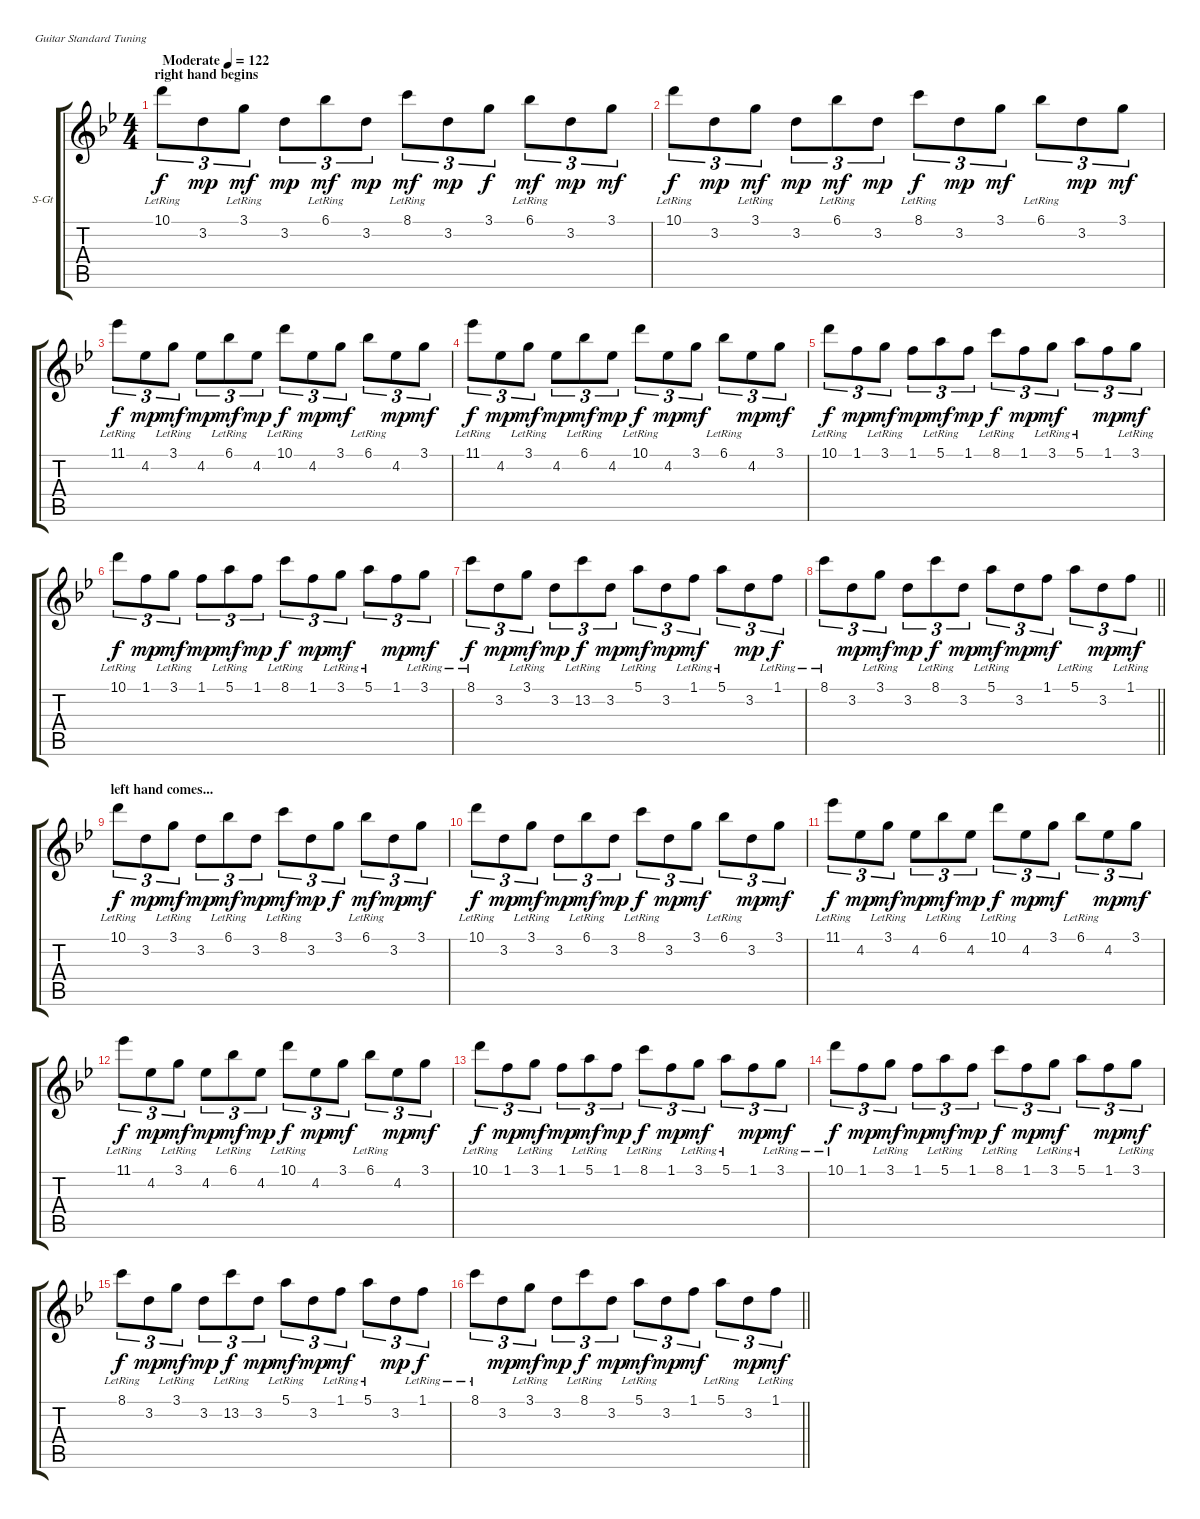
\bracketExtendMode groupsimilarinstruments
\firstSystemTrackNameOrientation horizontal
\otherSystemsTrackNameOrientation horizontal
\track ("right hand" "S-Gt") {instrument brightacousticpiano}
\staff {score tabs}
\tuning (E4 B3 G3 D3 A2 E2)
\displaytranspose 12
\ts (4 4)
\beaming (8 2 2 2 2)
\section ("" "right hand begins")
\tempo (122 "Moderate")
\clef g2
\ks gminor
10.1{lr}.8{tu (3 2) dy f instrument brightacousticpiano} 3.2.8{tu (3 2) dy mp} 3.1{lr}.8{tu (3 2) dy mf} 3.2.8{tu (3 2) dy mp} 6.1{lr}.8{tu (3 2) dy mf} 3.2.8{tu (3 2) dy mp} 8.1{lr}.8{tu (3 2) dy mf} 3.2.8{tu (3 2) dy mp} 3.1.8{tu (3 2) dy f} 6.1{lr}.8{tu (3 2) dy mf} 3.2.8{tu (3 2) dy mp} 3.1.8{tu (3 2) dy mf} |
10.1{lr}.8{tu (3 2) dy f} 3.2.8{tu (3 2) dy mp} 3.1{lr}.8{tu (3 2) dy mf} 3.2.8{tu (3 2) dy mp} 6.1{lr}.8{tu (3 2) dy mf} 3.2.8{tu (3 2) dy mp} 8.1{lr}.8{tu (3 2) dy f} 3.2.8{tu (3 2) dy mp} 3.1.8{tu (3 2) dy mf} 6.1{lr}.8{tu (3 2)} 3.2.8{tu (3 2) dy mp} 3.1.8{tu (3 2) dy mf} |
11.1{lr}.8{tu (3 2) dy f} 4.2.8{tu (3 2) dy mp} 3.1{lr}.8{tu (3 2) dy mf} 4.2.8{tu (3 2) dy mp} 6.1{lr}.8{tu (3 2) dy mf} 4.2.8{tu (3 2) dy mp} 10.1{lr}.8{tu (3 2) dy f} 4.2.8{tu (3 2) dy mp} 3.1.8{tu (3 2) dy mf} 6.1{lr}.8{tu (3 2)} 4.2.8{tu (3 2) dy mp} 3.1.8{tu (3 2) dy mf} |
11.1{lr}.8{tu (3 2) dy f} 4.2.8{tu (3 2) dy mp} 3.1{lr}.8{tu (3 2) dy mf} 4.2.8{tu (3 2) dy mp} 6.1{lr}.8{tu (3 2) dy mf} 4.2.8{tu (3 2) dy mp} 10.1{lr}.8{tu (3 2) dy f} 4.2.8{tu (3 2) dy mp} 3.1.8{tu (3 2) dy mf} 6.1{lr}.8{tu (3 2)} 4.2.8{tu (3 2) dy mp} 3.1.8{tu (3 2) dy mf} |
10.1{lr}.8{tu (3 2) dy f} 1.1.8{tu (3 2) dy mp} 3.1{lr}.8{tu (3 2) dy mf} 1.1.8{tu (3 2) dy mp} 5.1{lr}.8{tu (3 2) dy mf} 1.1.8{tu (3 2) dy mp} 8.1{lr}.8{tu (3 2) dy f} 1.1.8{tu (3 2) dy mp} 3.1{lr}.8{tu (3 2) dy mf} 5.1{lr}.8{tu (3 2)} 1.1.8{tu (3 2) dy mp} 3.1{lr}.8{tu (3 2) dy mf} |
10.1{lr}.8{tu (3 2) dy f} 1.1.8{tu (3 2) dy mp} 3.1{lr}.8{tu (3 2) dy mf} 1.1.8{tu (3 2) dy mp} 5.1{lr}.8{tu (3 2) dy mf} 1.1.8{tu (3 2) dy mp} 8.1{lr}.8{tu (3 2) dy f} 1.1.8{tu (3 2) dy mp} 3.1{lr}.8{tu (3 2) dy mf} 5.1{lr}.8{tu (3 2)} 1.1.8{tu (3 2) dy mp} 3.1{lr}.8{tu (3 2) dy mf} |
8.1{lr}.8{tu (3 2) dy f} 3.2.8{tu (3 2) dy mp} 3.1{lr}.8{tu (3 2) dy mf} 3.2.8{tu (3 2) dy mp} 13.2{lr}.8{tu (3 2) dy f} 3.2.8{tu (3 2) dy mp} 5.1{lr}.8{tu (3 2) dy mf} 3.2.8{tu (3 2) dy mp} 1.1{lr}.8{tu (3 2) dy mf} 5.1{lr}.8{tu (3 2)} 3.2.8{tu (3 2) dy mp} 1.1{lr}.8{tu (3 2) dy f} |
\barLineRight lightlight
8.1{lr}.8{tu (3 2)} 3.2.8{tu (3 2) dy mp} 3.1{lr}.8{tu (3 2) dy mf} 3.2.8{tu (3 2) dy mp} 8.1{lr}.8{tu (3 2) dy f} 3.2.8{tu (3 2) dy mp} 5.1{lr}.8{tu (3 2) dy mf} 3.2.8{tu (3 2) dy mp} 1.1.8{tu (3 2) dy mf} 5.1{lr}.8{tu (3 2)} 3.2.8{tu (3 2) dy mp} 1.1{lr}.8{tu (3 2) dy mf} |
\section ("" "left hand comes...")
10.1{lr}.8{tu (3 2) dy f} 3.2.8{tu (3 2) dy mp} 3.1{lr}.8{tu (3 2) dy mf} 3.2.8{tu (3 2) dy mp} 6.1{lr}.8{tu (3 2) dy mf} 3.2.8{tu (3 2) dy mp} 8.1{lr}.8{tu (3 2) dy mf} 3.2.8{tu (3 2) dy mp} 3.1.8{tu (3 2) dy f} 6.1{lr}.8{tu (3 2) dy mf} 3.2.8{tu (3 2) dy mp} 3.1.8{tu (3 2) dy mf} |
10.1{lr}.8{tu (3 2) dy f} 3.2.8{tu (3 2) dy mp} 3.1{lr}.8{tu (3 2) dy mf} 3.2.8{tu (3 2) dy mp} 6.1{lr}.8{tu (3 2) dy mf} 3.2.8{tu (3 2) dy mp} 8.1{lr}.8{tu (3 2) dy f} 3.2.8{tu (3 2) dy mp} 3.1.8{tu (3 2) dy mf} 6.1{lr}.8{tu (3 2)} 3.2.8{tu (3 2) dy mp} 3.1.8{tu (3 2) dy mf} |
11.1{lr}.8{tu (3 2) dy f} 4.2.8{tu (3 2) dy mp} 3.1{lr}.8{tu (3 2) dy mf} 4.2.8{tu (3 2) dy mp} 6.1{lr}.8{tu (3 2) dy mf} 4.2.8{tu (3 2) dy mp} 10.1{lr}.8{tu (3 2) dy f} 4.2.8{tu (3 2) dy mp} 3.1.8{tu (3 2) dy mf} 6.1{lr}.8{tu (3 2)} 4.2.8{tu (3 2) dy mp} 3.1.8{tu (3 2) dy mf} |
11.1{lr}.8{tu (3 2) dy f} 4.2.8{tu (3 2) dy mp} 3.1{lr}.8{tu (3 2) dy mf} 4.2.8{tu (3 2) dy mp} 6.1{lr}.8{tu (3 2) dy mf} 4.2.8{tu (3 2) dy mp} 10.1{lr}.8{tu (3 2) dy f} 4.2.8{tu (3 2) dy mp} 3.1.8{tu (3 2) dy mf} 6.1{lr}.8{tu (3 2)} 4.2.8{tu (3 2) dy mp} 3.1.8{tu (3 2) dy mf} |
10.1{lr}.8{tu (3 2) dy f} 1.1.8{tu (3 2) dy mp} 3.1{lr}.8{tu (3 2) dy mf} 1.1.8{tu (3 2) dy mp} 5.1{lr}.8{tu (3 2) dy mf} 1.1.8{tu (3 2) dy mp} 8.1{lr}.8{tu (3 2) dy f} 1.1.8{tu (3 2) dy mp} 3.1{lr}.8{tu (3 2) dy mf} 5.1{lr}.8{tu (3 2)} 1.1.8{tu (3 2) dy mp} 3.1{lr}.8{tu (3 2) dy mf} |
10.1{lr}.8{tu (3 2) dy f} 1.1.8{tu (3 2) dy mp} 3.1{lr}.8{tu (3 2) dy mf} 1.1.8{tu (3 2) dy mp} 5.1{lr}.8{tu (3 2) dy mf} 1.1.8{tu (3 2) dy mp} 8.1{lr}.8{tu (3 2) dy f} 1.1.8{tu (3 2) dy mp} 3.1{lr}.8{tu (3 2) dy mf} 5.1{lr}.8{tu (3 2)} 1.1.8{tu (3 2) dy mp} 3.1{lr}.8{tu (3 2) dy mf} |
8.1{lr}.8{tu (3 2) dy f} 3.2.8{tu (3 2) dy mp} 3.1{lr}.8{tu (3 2) dy mf} 3.2.8{tu (3 2) dy mp} 13.2{lr}.8{tu (3 2) dy f} 3.2.8{tu (3 2) dy mp} 5.1{lr}.8{tu (3 2) dy mf} 3.2.8{tu (3 2) dy mp} 1.1{lr}.8{tu (3 2) dy mf} 5.1{lr}.8{tu (3 2)} 3.2.8{tu (3 2) dy mp} 1.1{lr}.8{tu (3 2) dy f} |
\barLineRight lightlight
8.1{lr}.8{tu (3 2)} 3.2.8{tu (3 2) dy mp} 3.1{lr}.8{tu (3 2) dy mf} 3.2.8{tu (3 2) dy mp} 8.1{lr}.8{tu (3 2) dy f} 3.2.8{tu (3 2) dy mp} 5.1{lr}.8{tu (3 2) dy mf} 3.2.8{tu (3 2) dy mp} 1.1.8{tu (3 2) dy mf} 5.1{lr}.8{tu (3 2)} 3.2.8{tu (3 2) dy mp} 1.1{lr}.8{tu (3 2) dy mf}
